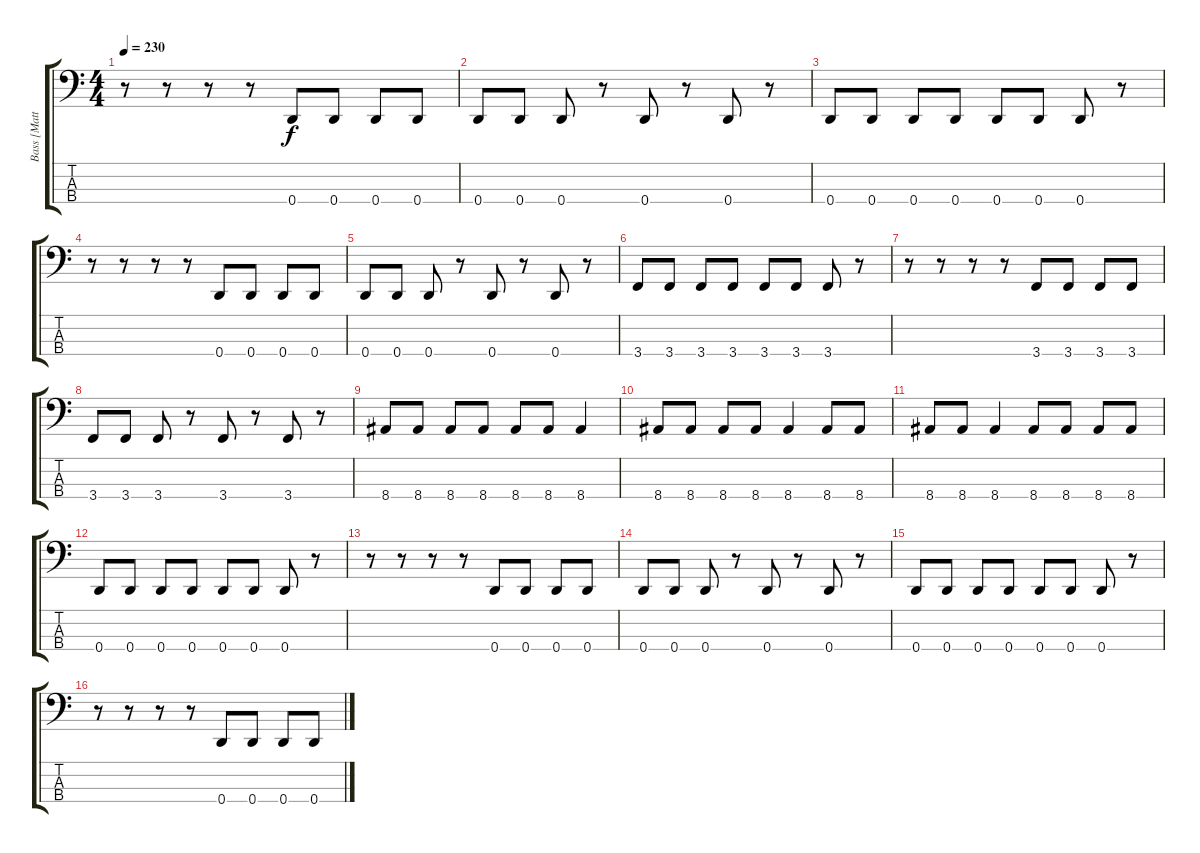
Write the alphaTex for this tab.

\track ("Bass [Matt]" "Bass [Matt") {instrument electricbasspick}
\staff {score tabs}
\tuning (G2 D2 A1 D1) {hide}
\ts (4 4)
\tempo 230
\clef f4
\ks c
r.8{dy f} r.8 r.8 r.8 0.4.8 0.4.8 0.4.8 0.4.8 |
0.4.8 0.4.8 0.4.8 r.8 0.4.8 r.8 0.4.8 r.8 |
0.4.8 0.4.8 0.4.8 0.4.8 0.4.8 0.4.8 0.4.8 r.8 |
r.8 r.8 r.8 r.8 0.4.8 0.4.8 0.4.8 0.4.8 |
0.4.8 0.4.8 0.4.8 r.8 0.4.8 r.8 0.4.8 r.8 |
3.4.8 3.4.8 3.4.8 3.4.8 3.4.8 3.4.8 3.4.8 r.8 |
r.8 r.8 r.8 r.8 3.4.8 3.4.8 3.4.8 3.4.8 |
3.4.8 3.4.8 3.4.8 r.8 3.4.8 r.8 3.4.8 r.8 |
8.4.8 8.4.8 8.4.8 8.4.8 8.4.8 8.4.8 8.4.4 |
8.4.8 8.4.8 8.4.8 8.4.8 8.4.4 8.4.8 8.4.8 |
8.4.8 8.4.8 8.4.4 8.4.8 8.4.8 8.4.8 8.4.8 |
0.4.8 0.4.8 0.4.8 0.4.8 0.4.8 0.4.8 0.4.8 r.8 |
r.8 r.8 r.8 r.8 0.4.8 0.4.8 0.4.8 0.4.8 |
0.4.8 0.4.8 0.4.8 r.8 0.4.8 r.8 0.4.8 r.8 |
0.4.8 0.4.8 0.4.8 0.4.8 0.4.8 0.4.8 0.4.8 r.8 |
r.8 r.8 r.8 r.8 0.4.8 0.4.8 0.4.8 0.4.8
